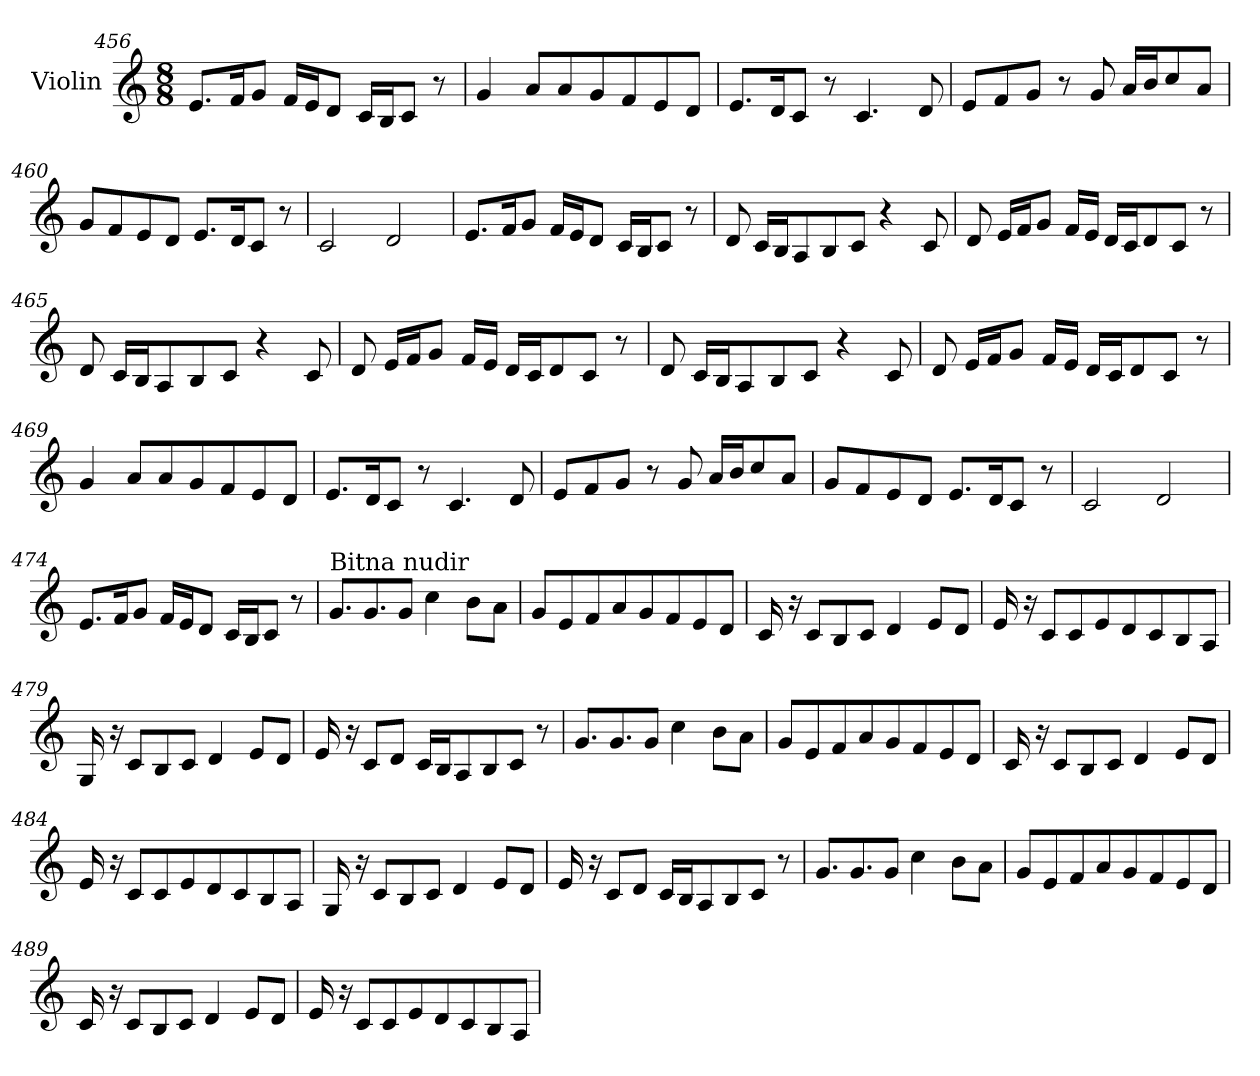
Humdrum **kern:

**kern
*part1
*staff1
*I"Violin
*clefG2
*k[]
*M8/8
=456
8.e/L
16f/K
8g/J
16f/LL
16e/J
8d/J
16c/LL
16B/J
8c/J
8r
=457
4g/
8a/L
8a/
8g/
8f/
8e/
8d/J
=458
8.e/L
16d/K
8c/J
8r
4.c/
8d/
!!LO:PB:g=z
=459
8e/L
8f/
8g/J
8r
8g/
16a/LL
16b/J
8cc/
8a/J
=460
8g/L
8f/
8e/
8d/J
8.e/L
16d/K
8c/J
8r
=461
2c/
2d/
=462
8.e/L
16f/K
8g/J
16f/LL
16e/J
8d/J
16c/LL
16B/J
8c/J
8r
!!LO:LB:g=z
=463
8d/
16c/LL
16B/J
8A/
8B/
8c/J
4r
8c/
=464
8d/
16e/LL
16f/J
8g/J
16f/LL
16e/JJ
16d/LL
16c/J
8d/
8c/J
8r
=465
8d/
16c/LL
16B/J
8A/
8B/
8c/J
4r
8c/
!!LO:LB:g=z
=466
8d/
16e/LL
16f/J
8g/J
16f/LL
16e/JJ
16d/LL
16c/J
8d/
8c/J
8r
=467
8d/
16c/LL
16B/J
8A/
8B/
8c/J
4r
8c/
=468
8d/
16e/LL
16f/J
8g/J
16f/LL
16e/JJ
16d/LL
16c/J
8d/
8c/J
8r
!!LO:LB:g=z
=469
4g/
8a/L
8a/
8g/
8f/
8e/
8d/J
=470
8.e/L
16d/K
8c/J
8r
4.c/
8d/
=471
8e/L
8f/
8g/J
8r
8g/
16a/LL
16b/J
8cc/
8a/J
=472
8g/L
8f/
8e/
8d/J
8.e/L
16d/K
8c/J
8r
!!LO:LB:g=z
=473
2c/
2d/
=474
8.e/L
16f/K
8g/J
16f/LL
16e/J
8d/J
16c/LL
16B/J
8c/J
8r
=475
*MM60
!LO:TX:a:t=Bitna nudir
8.g/L
8.g/
8g/J
4cc\
8b\L
8a\J
=476
8g/L
8e/
8f/
8a/
8g/
8f/
8e/
8d/J
!!LO:LB:g=z
=477
16c/
16r
8c/L
8B/
8c/J
4d/
8e/L
8d/J
=478
16e/
16r
8c/L
8c/
8e/
8d/
8c/
8B/
8A/J
=479
16G/
16r
8c/L
8B/
8c/J
4d/
8e/L
8d/J
!!LO:LB:g=z
=480
16e/
16r
8c/L
8d/J
16c/LL
16B/J
8A/
8B/
8c/J
8r
=481
8.g/L
8.g/
8g/J
4cc\
8b\L
8a\J
=482
8g/L
8e/
8f/
8a/
8g/
8f/
8e/
8d/J
=483
16c/
16r
8c/L
8B/
8c/J
4d/
8e/L
8d/J
!!LO:LB:g=z
=484
16e/
16r
8c/L
8c/
8e/
8d/
8c/
8B/
8A/J
=485
16G/
16r
8c/L
8B/
8c/J
4d/
8e/L
8d/J
=486
16e/
16r
8c/L
8d/J
16c/LL
16B/J
8A/
8B/
8c/J
8r
!!LO:PB:g=z
=487
8.g/L
8.g/
8g/J
4cc\
8b\L
8a\J
=488
8g/L
8e/
8f/
8a/
8g/
8f/
8e/
8d/J
=489
16c/
16r
8c/L
8B/
8c/J
4d/
8e/L
8d/J
=490
16e/
16r
8c/L
8c/
8e/
8d/
8c/
8B/
8A/J
=
*-
